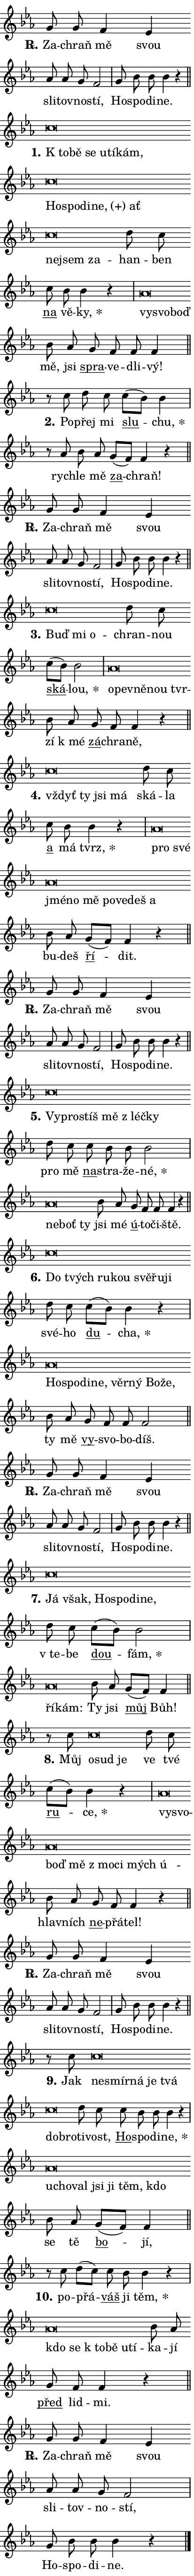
\version "2.24.0"
\header { tagline = "" }
\paper {
  indent = 0\cm
  top-margin = 0\cm
  right-margin = 0.13\cm % to fit lyric hyphens
  bottom-margin = 0\cm
  left-margin = 0\cm
  paper-width = 7\cm
  page-breaking = #ly:one-page-breaking
  system-system-spacing.basic-distance = #11
  score-system-spacing.basic-distance = #11
  ragged-last = ##f
}


%% Author: Thomas Morley
%% https://lists.gnu.org/archive/html/lilypond-user/2020-05/msg00002.html
#(define (line-position grob)
"Returns position of @var[grob} in current system:
   @code{'start}, if at first time-step
   @code{'end}, if at last time-step
   @code{'middle} otherwise
"
  (let* ((col (ly:item-get-column grob))
         (ln (ly:grob-object col 'left-neighbor))
         (rn (ly:grob-object col 'right-neighbor))
         (col-to-check-left (if (ly:grob? ln) ln col))
         (col-to-check-right (if (ly:grob? rn) rn col))
         (break-dir-left
           (and
             (ly:grob-property col-to-check-left 'non-musical #f)
             (ly:item-break-dir col-to-check-left)))
         (break-dir-right
           (and
             (ly:grob-property col-to-check-right 'non-musical #f)
             (ly:item-break-dir col-to-check-right))))
        (cond ((eqv? 1 break-dir-left) 'start)
              ((eqv? -1 break-dir-right) 'end)
              (else 'middle))))

#(define (tranparent-at-line-position vctor)
  (lambda (grob)
  "Relying on @code{line-position} select the relevant enry from @var{vctor}.
Used to determine transparency,"
    (case (line-position grob)
      ((end) (not (vector-ref vctor 0)))
      ((middle) (not (vector-ref vctor 1)))
      ((start) (not (vector-ref vctor 2))))))

noteHeadBreakVisibility =
#(define-music-function (break-visibility)(vector?)
"Makes @code{NoteHead}s transparent relying on @var{break-visibility}"
#{
  \override NoteHead.transparent =
    #(tranparent-at-line-position break-visibility)
#})

#(define delete-ledgers-for-transparent-note-heads
  (lambda (grob)
    "Reads whether a @code{NoteHead} is transparent.
If so this @code{NoteHead} is removed from @code{'note-heads} from
@var{grob}, which is supposed to be @code{LedgerLineSpanner}.
As a result ledgers are not printed for this @code{NoteHead}"
    (let* ((nhds-array (ly:grob-object grob 'note-heads))
           (nhds-list
             (if (ly:grob-array? nhds-array)
                 (ly:grob-array->list nhds-array)
                 '()))
           ;; Relies on the transparent-property being done before
           ;; Staff.LedgerLineSpanner.after-line-breaking is executed.
           ;; This is fragile ...
           (to-keep
             (remove
               (lambda (nhd)
                 (ly:grob-property nhd 'transparent #f))
               nhds-list)))
      ;; TODO find a better method to iterate over grob-arrays, similiar
      ;; to filter/remove etc for lists
      ;; For now rebuilt from scratch
      (set! (ly:grob-object grob 'note-heads)  '())
      (for-each
        (lambda (nhd)
          (ly:pointer-group-interface::add-grob grob 'note-heads nhd))
        to-keep))))

squashNotes = {
  \override NoteHead.X-extent = #'(-0.2 . 0.2)
  \override NoteHead.Y-extent = #'(-0.75 . 0)
  \override NoteHead.stencil =
    #(lambda (grob)
       (let ((pos (ly:grob-property grob 'staff-position)))
         (begin
           (if (< pos -7) (display "ERROR: Lower brevis then expected\n") (display "OK: Expected brevis position\n"))
           (if (<= pos -6) ly:text-interface::print ly:note-head::print))))
}
unSquashNotes = {
  \revert NoteHead.X-extent
  \revert NoteHead.Y-extent
  \revert NoteHead.stencil
}

hideNotes = \noteHeadBreakVisibility #begin-of-line-visible
unHideNotes = \noteHeadBreakVisibility #all-visible

% work-around for resetting accidentals
% https://lilypond.org/doc/v2.23/Documentation/notation/displaying-rhythms#unmetered-music
cadenzaMeasure = {
  \cadenzaOff
  \partial 1024 s1024
  \cadenzaOn
}

#(define-markup-command (accent layout props text) (markup?)
  "Underline accented syllable"
  (interpret-markup layout props
    #{\markup \override #'(offset . 4.3) \underline { #text }#}))

responsum = \markup \concat {
  "R" \hspace #-1.05 \path #0.1 #'((moveto 0 0.07) (lineto 0.9 0.8)) \hspace #0.05 "."
}

spaceSize = #0.6828661417322834 % exact space size for TeX Gyre Schola

\layout {
  \context {
    \Staff
    \remove "Time_signature_engraver"
    \override LedgerLineSpanner.after-line-breaking = #delete-ledgers-for-transparent-note-heads
  }
  \context {
    \Lyrics {
      \override LyricSpace.minimum-distance = \spaceSize
      \override LyricText.font-name = #"TeX Gyre Schola"
      \override LyricText.font-size = 1
      \override StanzaNumber.font-name = #"TeX Gyre Schola Bold"
      \override StanzaNumber.font-size = 1
    }
  }
  \context {
    \Score 
    \override NoteHead.text =
      #(lambda (grob) 
        (let ((pos (ly:grob-property grob 'staff-position)))
          #{\markup {
            \combine
              \halign #-0.55 \raise #(if (= pos -6) 0 0.5) \override #'(thickness . 2) \draw-line #'(3.2 . 0)
              \musicglyph "noteheads.sM1"
          }#}))
  }
}

% magnetic-lyrics.ily
%
%   written by
%     Jean Abou Samra <jean@abou-samra.fr>
%     Werner Lemberg <wl@gnu.org>
%
%   adapted by
%     Jiri Hon <jiri.hon@gmail.com>
%
% Version 2022-Apr-15

% https://www.mail-archive.com/lilypond-user@gnu.org/msg149350.html

#(define (Left_hyphen_pointer_engraver context)
   "Collect syllable-hyphen-syllable occurrences in lyrics and store
them in properties.  This engraver only looks to the left.  For
example, if the lyrics input is @code{foo -- bar}, it does the
following.

@itemize @bullet
@item
Set the @code{text} property of the @code{LyricHyphen} grob between
@q{foo} and @q{bar} to @code{foo}.

@item
Set the @code{left-hyphen} property of the @code{LyricText} grob with
text @q{foo} to the @code{LyricHyphen} grob between @q{foo} and
@q{bar}.
@end itemize

Use this auxiliary engraver in combination with the
@code{lyric-@/text::@/apply-@/magnetic-@/offset!} hook."
   (let ((hyphen #f)
         (text #f))
     (make-engraver
      (acknowledgers
       ((lyric-syllable-interface engraver grob source-engraver)
        (set! text grob)))
      (end-acknowledgers
       ((lyric-hyphen-interface engraver grob source-engraver)
        ;(when (not (grob::has-interface grob 'lyric-space-interface))
          (set! hyphen grob)));)
      ((stop-translation-timestep engraver)
       (when (and text hyphen)
         (ly:grob-set-object! text 'left-hyphen hyphen))
       (set! text #f)
       (set! hyphen #f)))))

#(define (lyric-text::apply-magnetic-offset! grob)
   "If the space between two syllables is less than the value in
property @code{LyricText@/.details@/.squash-threshold}, move the right
syllable to the left so that it gets concatenated with the left
syllable.

Use this function as a hook for
@code{LyricText@/.after-@/line-@/breaking} if the
@code{Left_@/hyphen_@/pointer_@/engraver} is active."
   (let ((hyphen (ly:grob-object grob 'left-hyphen #f)))
     (when hyphen
       (let ((left-text (ly:spanner-bound hyphen LEFT)))
         (when (grob::has-interface left-text 'lyric-syllable-interface)
           (let* ((common (ly:grob-common-refpoint grob left-text X))
                  (this-x-ext (ly:grob-extent grob common X))
                  (left-x-ext
                   (begin
                     ;; Trigger magnetism for left-text.
                     (ly:grob-property left-text 'after-line-breaking)
                     (ly:grob-extent left-text common X)))
                  ;; `delta` is the gap width between two syllables.
                  (delta (- (interval-start this-x-ext)
                            (interval-end left-x-ext)))
                  (details (ly:grob-property grob 'details))
                  (threshold (assoc-get 'squash-threshold details 0.2)))
             (when (< delta threshold)
               (let* (;; We have to manipulate the input text so that
                      ;; ligatures crossing syllable boundaries are not
                      ;; disabled.  For languages based on the Latin
                      ;; script this is essentially a beautification.
                      ;; However, for non-Western scripts it can be a
                      ;; necessity.
                      (lt (ly:grob-property left-text 'text))
                      (rt (ly:grob-property grob 'text))
                      (is-space (grob::has-interface hyphen 'lyric-space-interface))
                      (space (if is-space " " ""))
                      (extra-delta (if is-space spaceSize 0))
                      ;; Append new syllable.
                      (ltrt-space (if (and (string? lt) (string? rt))
                                (string-append lt space rt)
                                (make-concat-markup (list lt space rt))))
                      ;; Right-align `ltrt` to the right side.
                      (ltrt-space-markup (grob-interpret-markup
                               grob
                               (make-translate-markup
                                (cons (interval-length this-x-ext) 0)
                                (make-right-align-markup ltrt-space)))))
                 (begin
                   ;; Don't print `left-text`.
                   (ly:grob-set-property! left-text 'stencil #f)
                   ;; Set text and stencil (which holds all collected
                   ;; syllables so far) and shift it to the left.
                   (ly:grob-set-property! grob 'text ltrt-space)
                   (ly:grob-set-property! grob 'stencil ltrt-space-markup)
                   (ly:grob-translate-axis! grob (- (- delta extra-delta)) X))))))))))


#(define (lyric-hyphen::displace-bounds-first grob)
   ;; Make very sure this callback isn't triggered too early.
   (let ((left (ly:spanner-bound grob LEFT))
         (right (ly:spanner-bound grob RIGHT)))
     (ly:grob-property left 'after-line-breaking)
     (ly:grob-property right 'after-line-breaking)
     (ly:lyric-hyphen::print grob)))

squashThreshold = #0.4

\layout {
  \context {
    \Lyrics
    \consists #Left_hyphen_pointer_engraver
    \override LyricText.after-line-breaking =
      #lyric-text::apply-magnetic-offset!
    \override LyricHyphen.stencil = #lyric-hyphen::displace-bounds-first
    \override LyricText.details.squash-threshold = \squashThreshold
    \override LyricHyphen.minimum-distance = 0
    \override LyricHyphen.minimum-length = \squashThreshold
  }
}

squashText = \override LyricText.details.squash-threshold = 9999
unSquashText = \override LyricText.details.squash-threshold = \squashThreshold

leftText = \override LyricText.self-alignment-X = #LEFT
unLeftText = \revert LyricText.self-alignment-X

starOffset = #(lambda (grob) 
                (let ((x_offset (ly:self-alignment-interface::aligned-on-x-parent grob)))
                  (if (= x_offset 0) 0 (+ x_offset 1.2))))

star = #(define-music-function (syllable)(string?)
"Append star separator at the end of a syllable"
#{
  \once \override LyricText.X-offset = #starOffset
  \lyricmode { \markup {
    #syllable
    \override #'((font-name . "TeX Gyre Schola Bold")) \hspace #0.2 \lower #0.65 \larger "*"
  } }
#})

starAccent = #(define-music-function (syllable)(string?)
"Append star separator at the end of a syllable and make accent"
#{
  \once \override LyricText.X-offset = #starOffset
  \lyricmode { \markup {
    \accent #syllable
    \override #'((font-name . "TeX Gyre Schola Bold")) \hspace #0.2 \lower #0.65 \larger "*"
  } }
#})

breath = #(define-music-function (syllable)(string?)
"Append breathing indicator at the end of a syllable"
#{
  \lyricmode { \markup { #syllable "+" } }
#})

optionalBreath = #(define-music-function (syllable)(string?)
"Append optional breathing indicator at the end of a syllable"
#{
  \lyricmode { \markup { #syllable "(+)" } }
#})


\score {
    <<
        \new Voice = "melody" { \cadenzaOn \key es \major \relative { g'8 g f4 es \bar "" as8 as g f2 \cadenzaMeasure \bar "|" g8 bes bes bes4 r \cadenzaMeasure \bar "||" \break } }
        \new Lyrics \lyricsto "melody" { \lyricmode { \set stanza = \responsum
Za -- chraň mě svou sli -- tov -- no -- stí, Ho -- spo -- di -- ne. } }
    >>
    \layout {}
}

\score {
    <<
        \new Voice = "melody" { \cadenzaOn \key es \major \relative { \squashNotes c''\breve*1/16 \hideNotes \breve*1/16 \bar "" \breve*1/16 \bar "" \breve*1/16 \bar "" \breve*1/16 \bar "" \breve*1/16 \bar "" \breve*1/16 \bar "" \breve*1/16 \bar "" \breve*1/16 \bar "" \breve*1/16 \bar "" \breve*1/16 \bar "" \breve*1/16 \bar "" \breve*1/16 \breve*1/16 \bar "" \unHideNotes \unSquashNotes d8 c \bar "" c bes bes4 r \cadenzaMeasure \bar "|" \squashNotes as\breve*1/16 \hideNotes \breve*1/16 \breve*1/16 \bar "" \unHideNotes \unSquashNotes bes8 as \bar "" g f f f4 \cadenzaMeasure \bar "||" \break } }
        \new Lyrics \lyricsto "melody" { \lyricmode { \set stanza = "1."
\leftText "K to" -- \squashText bě se u -- tí -- kám, Ho -- spo -- di -- \optionalBreath ne, ať nej -- sem za -- \unLeftText \unSquashText han -- ben \markup \accent na vě -- \star ky, \leftText vy -- \squashText svo -- boď \unLeftText \unSquashText mě, jsi \markup \accent spra -- ve -- dli -- vý! } }
    >>
    \layout {}
}

\score {
    <<
        \new Voice = "melody" { \cadenzaOn \key es \major \relative { r8 c'' d8 c \bar "" c[( bes)] bes4 \cadenzaMeasure \bar "|" r8 as bes8 as \bar "" g[( f)] f4 r \cadenzaMeasure \bar "||" \break } }
        \new Lyrics \lyricsto "melody" { \lyricmode { \set stanza = "2."
Po -- přej mi \markup \accent slu -- \star chu, rych -- le mě \markup \accent za -- chraň! } }
    >>
    \layout {}
}

\score {
    <<
        \new Voice = "melody" { \cadenzaOn \key es \major \relative { g'8 g f4 es \bar "" as8 as g f2 \cadenzaMeasure \bar "|" g8 bes bes bes4 r \cadenzaMeasure \bar "||" \break } }
        \new Lyrics \lyricsto "melody" { \lyricmode { \set stanza = \responsum
Za -- chraň mě svou sli -- tov -- no -- stí, Ho -- spo -- di -- ne. } }
    >>
    \layout {}
}

\score {
    <<
        \new Voice = "melody" { \cadenzaOn \key es \major \relative { \squashNotes c''\breve*1/16 \hideNotes \breve*1/16 \breve*1/16 \bar "" \unHideNotes \unSquashNotes d8 c \bar "" c[( bes)] bes2 \cadenzaMeasure \bar "|" \squashNotes as\breve*1/16 \hideNotes \breve*1/16 \bar "" \breve*1/16 \bar "" \breve*1/16 \breve*1/16 \bar "" \unHideNotes \unSquashNotes bes8 as \bar "" g f f4 r \cadenzaMeasure \bar "||" \break } }
        \new Lyrics \lyricsto "melody" { \lyricmode { \set stanza = "3."
\leftText Buď \squashText mi o -- \unLeftText \unSquashText chran -- nou \markup \accent ská -- \star lou, \leftText o -- \squashText pev -- ně -- nou tvr -- \unLeftText \unSquashText zí "k mé" \markup \accent zá -- chra -- ně, } }
    >>
    \layout {}
}

\score {
    <<
        \new Voice = "melody" { \cadenzaOn \key es \major \relative { \squashNotes c''\breve*1/16 \hideNotes \breve*1/16 \bar "" \breve*1/16 \breve*1/16 \bar "" \unHideNotes \unSquashNotes d8 c \bar "" c bes bes4 r \cadenzaMeasure \bar "|" \squashNotes as\breve*1/16 \hideNotes \breve*1/16 \bar "" \breve*1/16 \bar "" \breve*1/16 \bar "" \breve*1/16 \bar "" \breve*1/16 \bar "" \breve*1/16 \bar "" \breve*1/16 \breve*1/16 \bar "" \unHideNotes \unSquashNotes bes8 as \bar "" g[( f)] f4 r \cadenzaMeasure \bar "||" \break } }
        \new Lyrics \lyricsto "melody" { \lyricmode { \set stanza = "4."
\leftText vždyť \squashText ty jsi má \unLeftText \unSquashText ská -- la \markup \accent a má \star tvrz, \leftText pro \squashText své jmé -- no mě po -- ve -- deš a \unLeftText \unSquashText bu -- deš \markup \accent ří -- dit. } }
    >>
    \layout {}
}

\score {
    <<
        \new Voice = "melody" { \cadenzaOn \key es \major \relative { g'8 g f4 es \bar "" as8 as g f2 \cadenzaMeasure \bar "|" g8 bes bes bes4 r \cadenzaMeasure \bar "||" \break } }
        \new Lyrics \lyricsto "melody" { \lyricmode { \set stanza = \responsum
Za -- chraň mě svou sli -- tov -- no -- stí, Ho -- spo -- di -- ne. } }
    >>
    \layout {}
}

\score {
    <<
        \new Voice = "melody" { \cadenzaOn \key es \major \relative { \squashNotes c''\breve*1/16 \hideNotes \breve*1/16 \bar "" \breve*1/16 \bar "" \breve*1/16 \bar "" \breve*1/16 \breve*1/16 \bar "" \unHideNotes \unSquashNotes d8 c \bar "" c bes bes bes2 \cadenzaMeasure \bar "|" \squashNotes as\breve*1/16 \hideNotes \breve*1/16 \breve*1/16 \bar "" \unHideNotes \unSquashNotes bes8 as \bar "" g f f f4 r \cadenzaMeasure \bar "||" \break } }
        \new Lyrics \lyricsto "melody" { \lyricmode { \set stanza = "5."
\leftText Vy -- \squashText pro -- stíš mě "z léč" -- ky \unLeftText \unSquashText pro mě \markup \accent na -- stra -- že -- \star né, \leftText ne -- \squashText boť ty \unLeftText \unSquashText jsi mé \markup \accent ú -- to -- či -- ště. } }
    >>
    \layout {}
}

\score {
    <<
        \new Voice = "melody" { \cadenzaOn \key es \major \relative { \squashNotes c''\breve*1/16 \hideNotes \breve*1/16 \bar "" \breve*1/16 \bar "" \breve*1/16 \bar "" \breve*1/16 \bar "" \breve*1/16 \breve*1/16 \bar "" \unHideNotes \unSquashNotes d8 c \bar "" c[( bes)] bes4 r \cadenzaMeasure \bar "|" \squashNotes as\breve*1/16 \hideNotes \breve*1/16 \bar "" \breve*1/16 \bar "" \breve*1/16 \bar "" \breve*1/16 \bar "" \breve*1/16 \bar "" \breve*1/16 \breve*1/16 \bar "" \unHideNotes \unSquashNotes bes8 as \bar "" g f f f2 \cadenzaMeasure \bar "||" \break } }
        \new Lyrics \lyricsto "melody" { \lyricmode { \set stanza = "6."
\leftText Do \squashText tvých ru -- kou svě -- řu -- ji \unLeftText \unSquashText své -- ho \markup \accent du -- \star cha, \leftText Ho -- \squashText spo -- di -- ne, věr -- ný Bo -- že, \unLeftText \unSquashText ty mě \markup \accent vy -- svo -- bo -- díš. } }
    >>
    \layout {}
}

\score {
    <<
        \new Voice = "melody" { \cadenzaOn \key es \major \relative { g'8 g f4 es \bar "" as8 as g f2 \cadenzaMeasure \bar "|" g8 bes bes bes4 r \cadenzaMeasure \bar "||" \break } }
        \new Lyrics \lyricsto "melody" { \lyricmode { \set stanza = \responsum
Za -- chraň mě svou sli -- tov -- no -- stí, Ho -- spo -- di -- ne. } }
    >>
    \layout {}
}

\score {
    <<
        \new Voice = "melody" { \cadenzaOn \key es \major \relative { \squashNotes c''\breve*1/16 \hideNotes \breve*1/16 \bar "" \breve*1/16 \bar "" \breve*1/16 \bar "" \breve*1/16 \breve*1/16 \bar "" \unHideNotes \unSquashNotes d8 c \bar "" c[( bes)] bes2 \cadenzaMeasure \bar "|" \squashNotes as\breve*1/16 \hideNotes \breve*1/16 \bar "" \unHideNotes \unSquashNotes bes8 as \bar "" g[( f)] f4 \cadenzaMeasure \bar "||" \break } }
        \new Lyrics \lyricsto "melody" { \lyricmode { \set stanza = "7."
\leftText Já \squashText však, Ho -- spo -- di -- ne, \unLeftText \unSquashText "v te" -- be \markup \accent dou -- \star fám, \leftText ří -- \squashText kám: \unLeftText \unSquashText Ty jsi \markup \accent můj Bůh! } }
    >>
    \layout {}
}

\score {
    <<
        \new Voice = "melody" { \cadenzaOn \key es \major \relative { r8 c''8 \squashNotes c\breve*1/16 \hideNotes \breve*1/16 \breve*1/16 \bar "" \unHideNotes \unSquashNotes d8 c \bar "" c[( bes)] bes4 r \cadenzaMeasure \bar "|" \squashNotes as\breve*1/16 \hideNotes \breve*1/16 \bar "" \breve*1/16 \bar "" \breve*1/16 \bar "" \breve*1/16 \bar "" \breve*1/16 \bar "" \breve*1/16 \breve*1/16 \bar "" \unHideNotes \unSquashNotes bes8 as \bar "" g f f4 r \cadenzaMeasure \bar "||" \break } }
        \new Lyrics \lyricsto "melody" { \lyricmode { \set stanza = "8."
Můj \leftText o -- \squashText sud je \unLeftText \unSquashText ve tvé \markup \accent ru -- \star ce, \leftText vy -- \squashText svo -- boď mě "z mo" -- ci mých ú -- \unLeftText \unSquashText hlav -- ních \markup \accent ne -- přá -- tel! } }
    >>
    \layout {}
}

\score {
    <<
        \new Voice = "melody" { \cadenzaOn \key es \major \relative { g'8 g f4 es \bar "" as8 as g f2 \cadenzaMeasure \bar "|" g8 bes bes bes4 r \cadenzaMeasure \bar "||" \break } }
        \new Lyrics \lyricsto "melody" { \lyricmode { \set stanza = \responsum
Za -- chraň mě svou sli -- tov -- no -- stí, Ho -- spo -- di -- ne. } }
    >>
    \layout {}
}

\score {
    <<
        \new Voice = "melody" { \cadenzaOn \key es \major \relative { r8 c''8 \squashNotes c\breve*1/16 \hideNotes \breve*1/16 \bar "" \breve*1/16 \bar "" \breve*1/16 \bar "" \breve*1/16 \bar "" \breve*1/16 \breve*1/16 \bar "" \unHideNotes \unSquashNotes d8 c \bar "" c bes bes bes4 r \cadenzaMeasure \bar "|" \squashNotes as\breve*1/16 \hideNotes \breve*1/16 \bar "" \breve*1/16 \bar "" \breve*1/16 \bar "" \breve*1/16 \bar "" \breve*1/16 \breve*1/16 \bar "" \unHideNotes \unSquashNotes bes8 as \bar "" g[( f)] f4 \cadenzaMeasure \bar "||" \break } }
        \new Lyrics \lyricsto "melody" { \lyricmode { \set stanza = "9."
Jak \leftText ne -- \squashText smír -- ná je tvá dob -- ro -- \unLeftText \unSquashText ti -- vost, \markup \accent Ho -- spo -- di -- \star ne, \leftText u -- \squashText cho -- val jsi ji těm, kdo \unLeftText \unSquashText se tě \markup \accent bo -- jí, } }
    >>
    \layout {}
}

\score {
    <<
        \new Voice = "melody" { \cadenzaOn \key es \major \relative { r8 c'' d8[( c)] \bar "" c bes bes4 r \cadenzaMeasure \bar "|" \squashNotes as\breve*1/16 \hideNotes \breve*1/16 \bar "" \breve*1/16 \bar "" \breve*1/16 \bar "" \breve*1/16 \breve*1/16 \bar "" \unHideNotes \unSquashNotes bes8 as \bar "" g f f4 r \cadenzaMeasure \bar "||" \break } }
        \new Lyrics \lyricsto "melody" { \lyricmode { \set stanza = "10."
po -- přá -- \markup \accent váš ji \star těm, \leftText kdo \squashText se "k to" -- bě u -- tí -- \unLeftText \unSquashText ka -- jí \markup \accent před lid -- mi. } }
    >>
    \layout {}
}

\score {
    <<
        \new Voice = "melody" { \cadenzaOn \key es \major \relative { g'8 g f4 es \bar "" as8 as g f2 \cadenzaMeasure \bar "|" g8 bes bes bes4 r \cadenzaMeasure \bar "||" \break } \bar "|." }
        \new Lyrics \lyricsto "melody" { \lyricmode { \set stanza = \responsum
Za -- chraň mě svou sli -- tov -- no -- stí, Ho -- spo -- di -- ne. } }
    >>
    \layout {}
}
